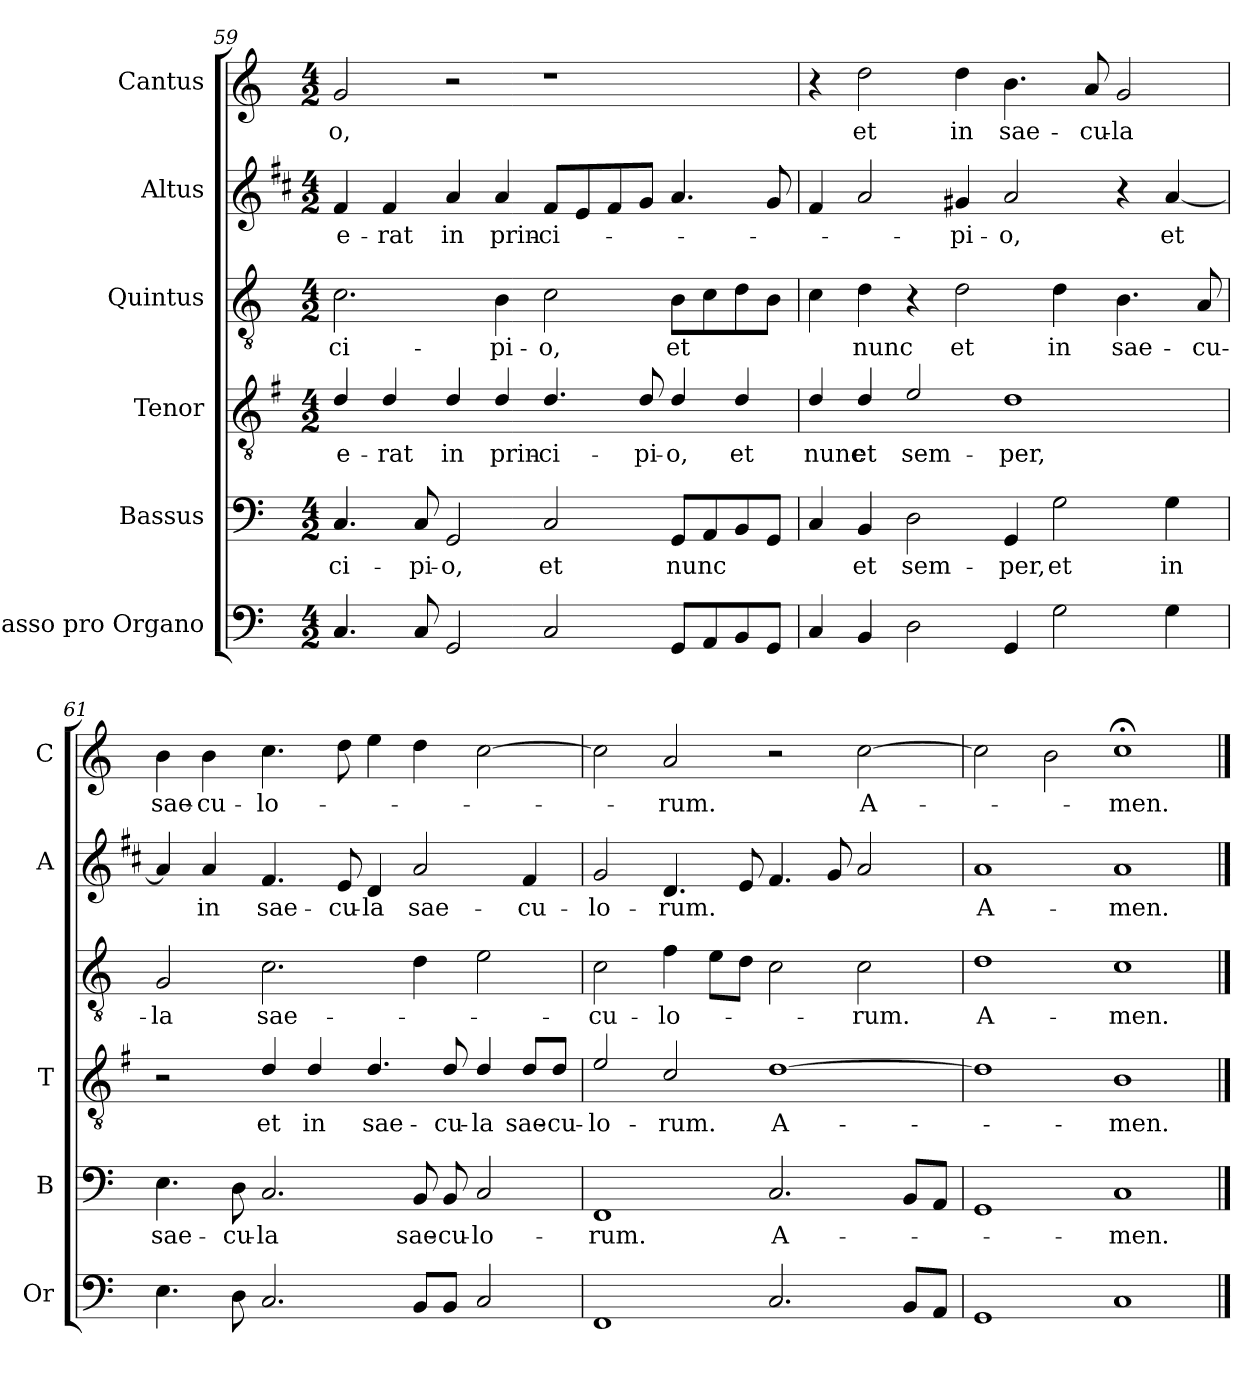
**kern	**kern	**text	**kern	**text	**kern	**text	**kern	**text	**kern	**text
*part6	*part5	*part5	*part4	*part4	*part3	*part3	*part2	*part2	*part1	*part1
*staff6	*staff5	*staff5	*staff4	*staff4	*staff3	*staff3	*staff2	*staff2	*staff1	*staff1
*I"Basso pro Organo	*I"Bassus	*	*I"Tenor	*	*I"Quintus	*	*I"Altus	*	*I"Cantus	*
*I'Or	*I'B	*	*I'T	*	*	*	*I'A	*	*I'C	*
*clefF4	*clefF4	*	*clefGv2	*	*clefGv2	*	*clefG2	*	*clefG2	*
*	*	*	*ITrd4c7	*	*	*	*ITrd1c2	*	*	*
*k[]	*k[]	*	*k[]	*	*k[]	*	*k[]	*	*k[]	*
*C:	*C:	*	*C:	*	*C:	*	*C:	*	*C:	*
*M4/2	*M4/2	*	*M4/2	*	*M4/2	*	*M4/2	*	*M4/2	*
=59	=59	=59	=59	=59	=59	=59	=59	=59	=59	=59
!	!	!LO:LY:b	!	!LO:LY:b	!	!LO:LY:b	!	!LO:LY:b	!	!LO:LY:b
4.C/	4.C/	-ci-	4G/	e-	2.c\	-ci-	4e/	e-	2g/	-o,
!	!	!	!	!LO:LY:b	!	!	!	!LO:LY:b	!	!
.	.	.	4G/	-rat	.	.	4e/	-rat	.	.
!	!	!LO:LY:b	!	!	!	!	!	!	!	!
8C/	8C/	-pi-	.	.	.	.	.	.	.	.
!	!	!LO:LY:b	!	!LO:LY:b	!	!	!	!LO:LY:b	!	!
2GG/	2GG/	-o,	4G/	in	.	.	4g/	in	2r	.
!	!	!	!	!LO:LY:b	!	!LO:LY:b	!	!LO:LY:b	!	!
.	.	.	4G/	prin-	4B\	-pi-	4g/	prin-	.	.
!	!	!LO:LY:b	!	!LO:LY:b	!	!LO:LY:b	!	!LO:LY:b	!	!
2C/	2C/	et	4.G/	-ci-	2c\	-o,	8e/L	-ci-	1r	.
.	.	.	.	.	.	.	8d/	.	.	.
.	.	.	.	.	.	.	8e/	.	.	.
!	!	!	!	!LO:LY:b	!	!	!	!	!	!
.	.	.	8G/	-pi-	.	.	8f/J	.	.	.
!	!	!LO:LY:b	!	!LO:LY:b	!	!LO:LY:b	!	!	!	!
8GG/L	8GG/L	nunc	4G/	-o,	8B\L	et	4.g/	.	.	.
8AA/	8AA/	.	.	.	8c\	.	.	.	.	.
!	!	!	!	!LO:LY:b	!	!	!	!	!	!
8BB/	8BB/	.	4G/	et	8d\	.	.	.	.	.
8GG/J	8GG/J	.	.	.	8B\J	.	8f/	.	.	.
!!LO:LB:g=z
=60	=60	=60	=60	=60	=60	=60	=60	=60	=60	=60
!	!	!	!	!LO:LY:b	!	!	!	!	!	!
4C/	4C/	.	4G/	nunc	4c\	.	4e/	.	4r	.
!	!	!LO:LY:b	!	!LO:LY:b	!	!LO:LY:b	!	!	!	!LO:LY:b
4BB/	4BB/	et	4G/	et	4d\	nunc	2g/	.	2dd\	et
!	!	!LO:LY:b	!	!LO:LY:b	!	!	!	!	!	!
2D\	2D\	sem-	2A/	sem-	4r	.	.	.	.	.
!	!	!	!	!	!	!LO:LY:b	!	!LO:LY:b	!	!LO:LY:b
.	.	.	.	.	2d\	et	4f#X/	-pi-	4dd\	in
!	!	!LO:LY:b	!	!LO:LY:b	!	!	!	!LO:LY:b	!	!LO:LY:b
4GG/	4GG/	-per,	1G	-per,	.	.	2g/	-o,	4.b\	sae-
!	!	!LO:LY:b	!	!	!	!LO:LY:b	!	!	!	!
2G\	2G\	et	.	.	4d\	in	.	.	.	.
!	!	!	!	!	!	!	!	!	!	!LO:LY:b
.	.	.	.	.	.	.	.	.	8a/	-cu-
!	!	!	!	!	!	!LO:LY:b	!	!	!	!LO:LY:b
.	.	.	.	.	4.B\	sae-	4r	.	2g/	-la
!	!	!LO:LY:b	!	!	!	!	!	!LO:LY:b	!	!
4G\	4G\	in	.	.	.	.	[4g/	et	.	.
!	!	!	!	!	!	!LO:LY:b	!	!	!	!
.	.	.	.	.	8A/	-cu-	.	.	.	.
=61	=61	=61	=61	=61	=61	=61	=61	=61	=61	=61
!	!	!LO:LY:b	!	!	!	!LO:LY:b	!	!	!	!LO:LY:b
4.E\	4.E\	sae-	2r	.	2G/	-la	4g/]	.	4b\	sae-
!	!	!	!	!	!	!	!	!LO:LY:b	!	!LO:LY:b
.	.	.	.	.	.	.	4g/	in	4b\	-cu-
!	!	!LO:LY:b	!	!	!	!	!	!	!	!
8D\	8D\	-cu-	.	.	.	.	.	.	.	.
!	!	!LO:LY:b	!	!LO:LY:b	!	!LO:LY:b	!	!LO:LY:b	!	!LO:LY:b
2.C/	2.C/	-la	4G/	et	2.c\	sae-	4.e/	sae-	4.cc\	-lo-
!	!	!	!	!LO:LY:b	!	!	!	!	!	!
.	.	.	4G/	in	.	.	.	.	.	.
!	!	!	!	!	!	!	!	!LO:LY:b	!	!
.	.	.	.	.	.	.	8d/	-cu-	8dd\	.
!	!	!	!	!LO:LY:b	!	!	!	!LO:LY:b	!	!
.	.	.	4.G/	sae-	.	.	4c/	-la	4ee\	.
!	!	!LO:LY:b	!	!	!	!	!	!LO:LY:b	!	!
8BB/L	8BB/	sae-	.	.	4d\	.	2g/	sae-	4dd\	.
!	!	!LO:LY:b	!	!LO:LY:b	!	!	!	!	!	!
8BB/J	8BB/	-cu-	8G/	-cu-	.	.	.	.	.	.
!	!	!LO:LY:b	!	!LO:LY:b	!	!	!	!	!	!
2C/	2C/	-lo-	4G/	-la	2e\	.	.	.	[2cc\	.
!	!	!	!	!LO:LY:b	!	!	!	!LO:LY:b	!	!
.	.	.	8G/L	sae-	.	.	4e/	-cu-	.	.
!	!	!	!	!LO:LY:b	!	!	!	!	!	!
.	.	.	8G/J	-cu-	.	.	.	.	.	.
=62	=62	=62	=62	=62	=62	=62	=62	=62	=62	=62
!	!	!LO:LY:b	!	!LO:LY:b	!	!LO:LY:b	!	!LO:LY:b	!	!
1FF	1FF	-rum.	2A/	-lo-	2c\	-cu-	2f/	-lo-	2cc\]	.
!	!	!	!	!LO:LY:b	!	!LO:LY:b	!	!LO:LY:b	!	!LO:LY:b
.	.	.	2F/	-rum.	4f\	-lo-	4.c/	-rum.	2a/	-rum.
.	.	.	.	.	8e\L	.	.	.	.	.
.	.	.	.	.	8d\J	.	8d/	.	.	.
!	!	!LO:LY:b	!	!LO:LY:b	!	!	!	!	!	!
2.C/	2.C/	A-	[1G	A-	2c\	.	4.e/	.	2r	.
.	.	.	.	.	.	.	8f/	.	.	.
!	!	!	!	!	!	!LO:LY:b	!	!	!	!LO:LY:b
.	.	.	.	.	2c\	-rum.	2g/	.	[2cc\	A-
8BB/L	8BB/L	.	.	.	.	.	.	.	.	.
8AA/J	8AA/J	.	.	.	.	.	.	.	.	.
=63	=63	=63	=63	=63	=63	=63	=63	=63	=63	=63
!	!	!	!	!	!	!LO:LY:b	!	!LO:LY:b	!	!
1GG	1GG	.	1G]	.	1d	A-	1g	A-	2cc\]	.
.	.	.	.	.	.	.	.	.	2b\	.
!	!	!LO:LY:b	!	!LO:LY:b	!	!LO:LY:b	!	!LO:LY:b	!	!LO:LY:b
1C	1C	-men.	1E	-men.	1c	-men.	1g	-men.	1cc;<	-men.
==	==	==	==	==	==	==	==	==	==	==
*-	*-	*-	*-	*-	*-	*-	*-	*-	*-	*-
